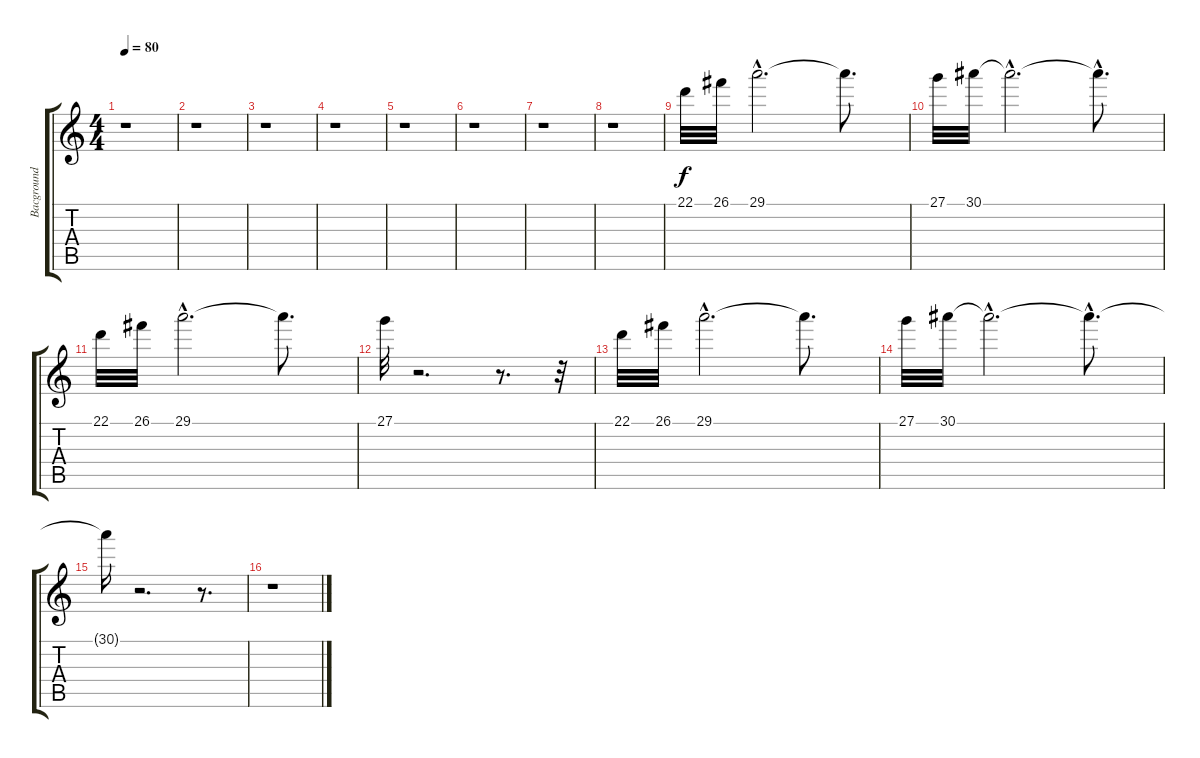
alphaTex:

\track ("Bacground Sound 2" "Bacground ") {instrument synthstrings2}
\staff {score tabs}
\tuning (E4 B3 G3 D3 A2 E2) {hide}
\ts (4 4)
\tempo 80
\clef g2
\ks c
r.1{dy f} |
r.1 |
r.1 |
r.1 |
r.1 |
r.1 |
r.1 |
r.1 |
22.1.32 26.1.32 29.1{hac}.2{d} 29.1{t}.8{d} |
27.1.32{volume 1} 30.1.32{volume 12} 30.1{hac t}.2{d} 30.1{hac t}.8{d} |
22.1.32{volume 12} 26.1.32{volume 12} 29.1{hac}.2{d} 29.1{t}.8{d} |
27.1.32{volume 1} r.2{d volume 12} r.8{d} r.32 |
22.1.32{volume 12} 26.1.32{volume 12} 29.1{hac}.2{d volume 12} 29.1{t}.8{d} |
27.1.32{volume 12} 30.1.32{volume 12} 30.1{hac t}.2{d volume 12} 30.1{hac t}.8{d} |
30.1{t}.16 r.2{d} r.8{d} |
r.1
